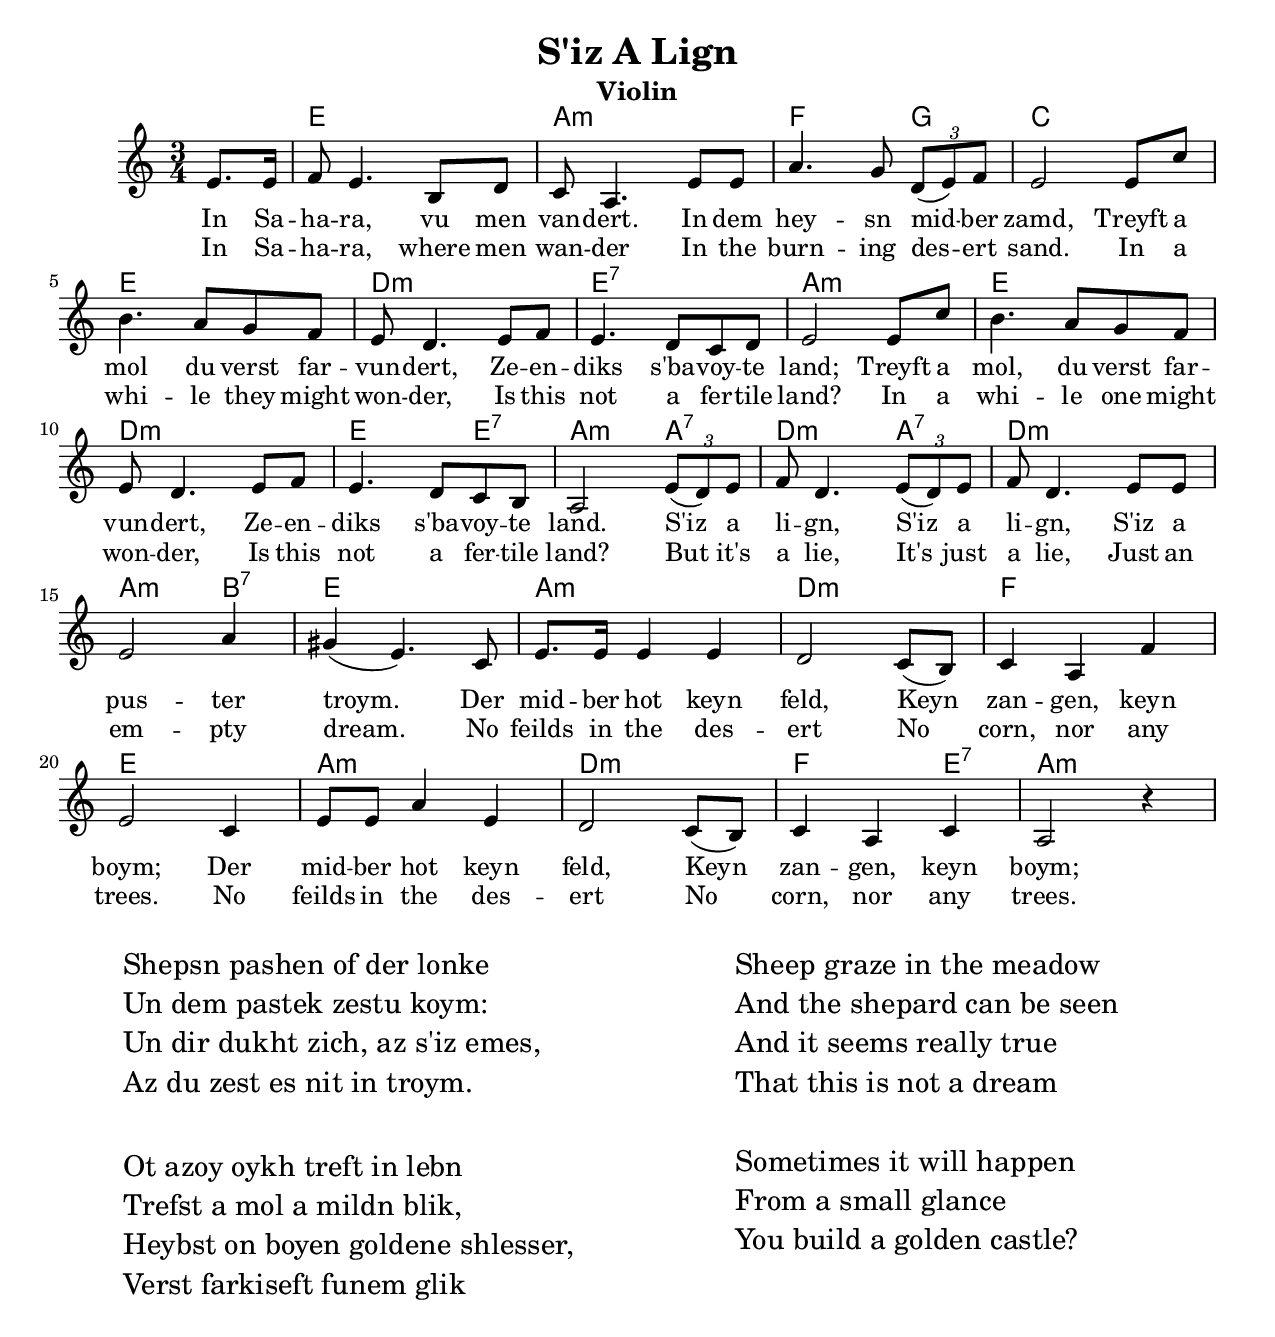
\version "2.18.0"
\include "english.ly"
\paper{
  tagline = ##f
  print-all-headers = ##t
  #(set-paper-size "letter")
}
date = #(strftime "%d-%m-%Y" (localtime (current-time)))

%\markup{ \italic{ " Updated " \date  }  }

%\markup{ Got something to say? }

global = {
  \clef treble
  \key a \minor
  \time 3/4
  \set Score.markFormatter = #format-mark-box-alphabet
}

%#################################### Melody ########################
melody = \relative c' {
  \global
  \partial 16*4 e8. e16   %lead in notes
  f8 e4. b8 d
  c8 a4. e'8 e
  a4. g8 \tuplet 3/2{d8(e) f}|
  e2 e8 c'

  b4. a8 g f
  e8 d4. e8 f
  e4. d8 c d
  e2 e8 c'

  b4. a8 g f
  e8 d4. e8 f
  e4. d8 c b
  a2 \tuplet 3/2{e'8(d) e}|

  f8 d4. \tuplet 3/2 {e8(d) e}| %d4 in book
  f8 d4. e8 e|
  e2 a4
  gs4 (e4.) c8

  e8. e16 e4 e
  d2 c8(b)|
  c4 a f'
  e2 c4

  e8 e a4 e
  d2 c8(b)
  c4 a c
  a2 r4

  %\alternative { { }{ } }


  % \alternative { { }{ } }

}
%################################# Lyrics #####################
\addlyrics{

  In Sa -- ha -- ra, vu men van -- dert.
  In dem hey -- sn mid -- ber  zamd,
  Treyft a mol du verst far -- vun -- dert,
  Ze -- en -- diks s'ba -- voy -- te land;
  Treyft a mol, du verst far -- vun -- dert,
  Ze -- en -- diks s'ba -- voy -- te land.

  S'iz a li -- gn,
  S'iz a li -- gn,
  S'iz a pus -- ter troym.
  Der mid -- ber hot keyn feld,
  Keyn zan -- gen, keyn boym;
  Der mid -- ber hot keyn feld,
  Keyn zan -- gen, keyn boym;

}
\addlyrics {
  In Sa -- ha -- ra, where men wan --  der
  In the burn -- ing des -- ert sand.
  In a whi -- le they might won -- der,
  Is this not a fer -- tile land?
  In a whi -- le one might won -- der,
  Is this not a fer -- tile land?

  But it's a lie,
  It's just a lie,
  Just an em -- pty dream.
  No feilds in the des -- ert
  No corn, nor any trees.
  No feilds in the des -- ert
  No corn, nor any trees.
}
%################################# Chords #######################
harmonies = \chordmode {
  \skip 8*2
  e4*3
  a4*3:m
  f4*2
  g4
  c4*3
  %a4*3:m
  e4*3
  d4*3:m
  e4*3:7
  %a4*6:m
  a4*3:m
  e4*3
  % change above
  d4*3:m
  e4*2
  e4:7
  a2:m
  a4:7
  d2:m
  a4:7
  d4*3:m
  a2:m
  b4:7
  e4*3
  a4*3:m
  d4*3:m
  f4*3
  e4*3
  a4*3:m
  d4*3:m
  f4*2
  %new chord last time only
  e4:7
  a4*3:m
}

\score {
  <<
    \new ChordNames {
      \set chordChanges = ##f
      #(set-paper-size "letter")
      #(set-paper-size "letter")
      \harmonies
    }
    \new Staff
    \melody
  >>
  \header{
    title= "S'iz A Lign"
    subtitle=""
    composer= ""
    instrument = "Violin"
    arranger= ""
  }
  \midi{\tempo 4 = 120}
  \layout{indent = 1.0\cm}
}

% more verses:
\markup{}
\markup {
  \fontsize #2
  \fill-line {
    \hspace #0.1 % distance from left margin
    \column {
      \line {
        ""
        \column {
          "\n"
          "Shepsn pashen of der lonke"
          "Un dem pastek zestu koym:"
          "Un dir dukht zich, az s'iz emes,"
          "Az du zest es nit in troym."
        }
      }
      \hspace #0.2 % vertical distance between verses
      \line {
        ""
        \column {
          "\n"
          "Ot azoy oykh treft in lebn"
          "Trefst a mol a mildn blik,"
          "Heybst on boyen goldene shlesser,"
          "Verst farkiseft funem glik"
        }
      }
    }
    \hspace #0.1  % horiz. distance between columns
    \column {
      \line {
        ""
        \column {
          "\n"
          "Sheep graze in the meadow"
          "And the shepard can be seen"
          "And it seems really true"
          "That this is not a dream"
        }
      }
      \hspace #0.2 % distance between verses
      \line {
        ""
        \column {
          "\n"
          "Sometimes it will happen"
          "From a small glance"
          "You build a golden castle?"
          ""
        }
      }
    }
    \hspace #0.1 % distance to right margin
  }
}

